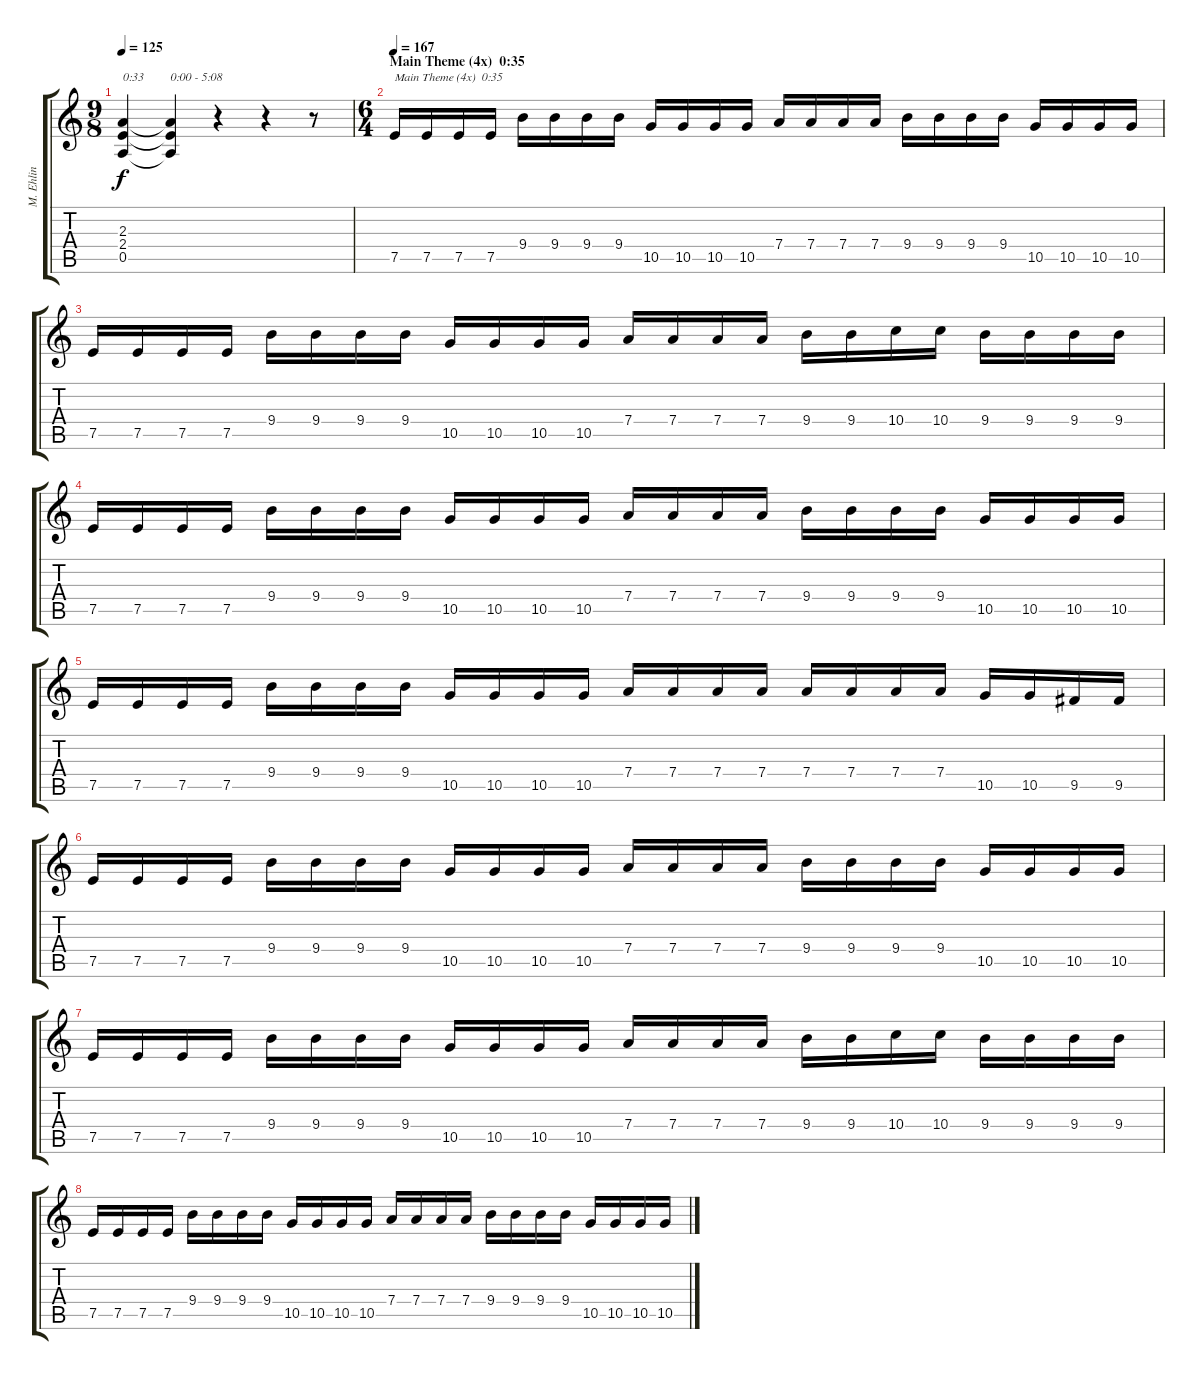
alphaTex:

\track ("M. Ehlin" "M. Ehlin") {instrument overdrivenguitar}
\staff {score tabs}
\tuning (E4 B3 G3 D3 A2 E2) {hide}
\ts (9 8)
\tempo 125
\clef g2
\ks c
(2.3 2.4 0.5).4{txt "0:33" dy f volume 13 balance 8 instrument gunshot} (2.3{t} 2.4{t} 0.5{t}).4{txt "0:00 - 5:08"} r.4 r.4 r.8 |
\ts (6 4)
\section ("" "Main Theme (4x)  0:35")
\tempo 167
7.5.16{txt "Main Theme (4x)  0:35" volume 11 balance 16 instrument overdrivenguitar} 7.5.16 7.5.16 7.5.16 9.4.16 9.4.16 9.4.16 9.4.16 10.5.16 10.5.16 10.5.16 10.5.16 7.4.16 7.4.16 7.4.16 7.4.16 9.4.16 9.4.16 9.4.16 9.4.16 10.5.16 10.5.16 10.5.16 10.5.16 |
7.5.16 7.5.16 7.5.16 7.5.16 9.4.16 9.4.16 9.4.16 9.4.16 10.5.16 10.5.16 10.5.16 10.5.16 7.4.16 7.4.16 7.4.16 7.4.16 9.4.16 9.4.16 10.4.16 10.4.16 9.4.16 9.4.16 9.4.16 9.4.16 |
7.5.16 7.5.16 7.5.16 7.5.16 9.4.16 9.4.16 9.4.16 9.4.16 10.5.16 10.5.16 10.5.16 10.5.16 7.4.16 7.4.16 7.4.16 7.4.16 9.4.16 9.4.16 9.4.16 9.4.16 10.5.16 10.5.16 10.5.16 10.5.16 |
7.5.16 7.5.16 7.5.16 7.5.16 9.4.16 9.4.16 9.4.16 9.4.16 10.5.16 10.5.16 10.5.16 10.5.16 7.4.16 7.4.16 7.4.16 7.4.16 7.4.16 7.4.16 7.4.16 7.4.16 10.5.16 10.5.16 9.5.16 9.5.16 |
7.5.16 7.5.16 7.5.16 7.5.16 9.4.16 9.4.16 9.4.16 9.4.16 10.5.16 10.5.16 10.5.16 10.5.16 7.4.16 7.4.16 7.4.16 7.4.16 9.4.16 9.4.16 9.4.16 9.4.16 10.5.16 10.5.16 10.5.16 10.5.16 |
7.5.16 7.5.16 7.5.16 7.5.16 9.4.16 9.4.16 9.4.16 9.4.16 10.5.16 10.5.16 10.5.16 10.5.16 7.4.16 7.4.16 7.4.16 7.4.16 9.4.16 9.4.16 10.4.16 10.4.16 9.4.16 9.4.16 9.4.16 9.4.16 |
7.5.16 7.5.16 7.5.16 7.5.16 9.4.16 9.4.16 9.4.16 9.4.16 10.5.16 10.5.16 10.5.16 10.5.16 7.4.16 7.4.16 7.4.16 7.4.16 9.4.16 9.4.16 9.4.16 9.4.16 10.5.16 10.5.16 10.5.16 10.5.16
